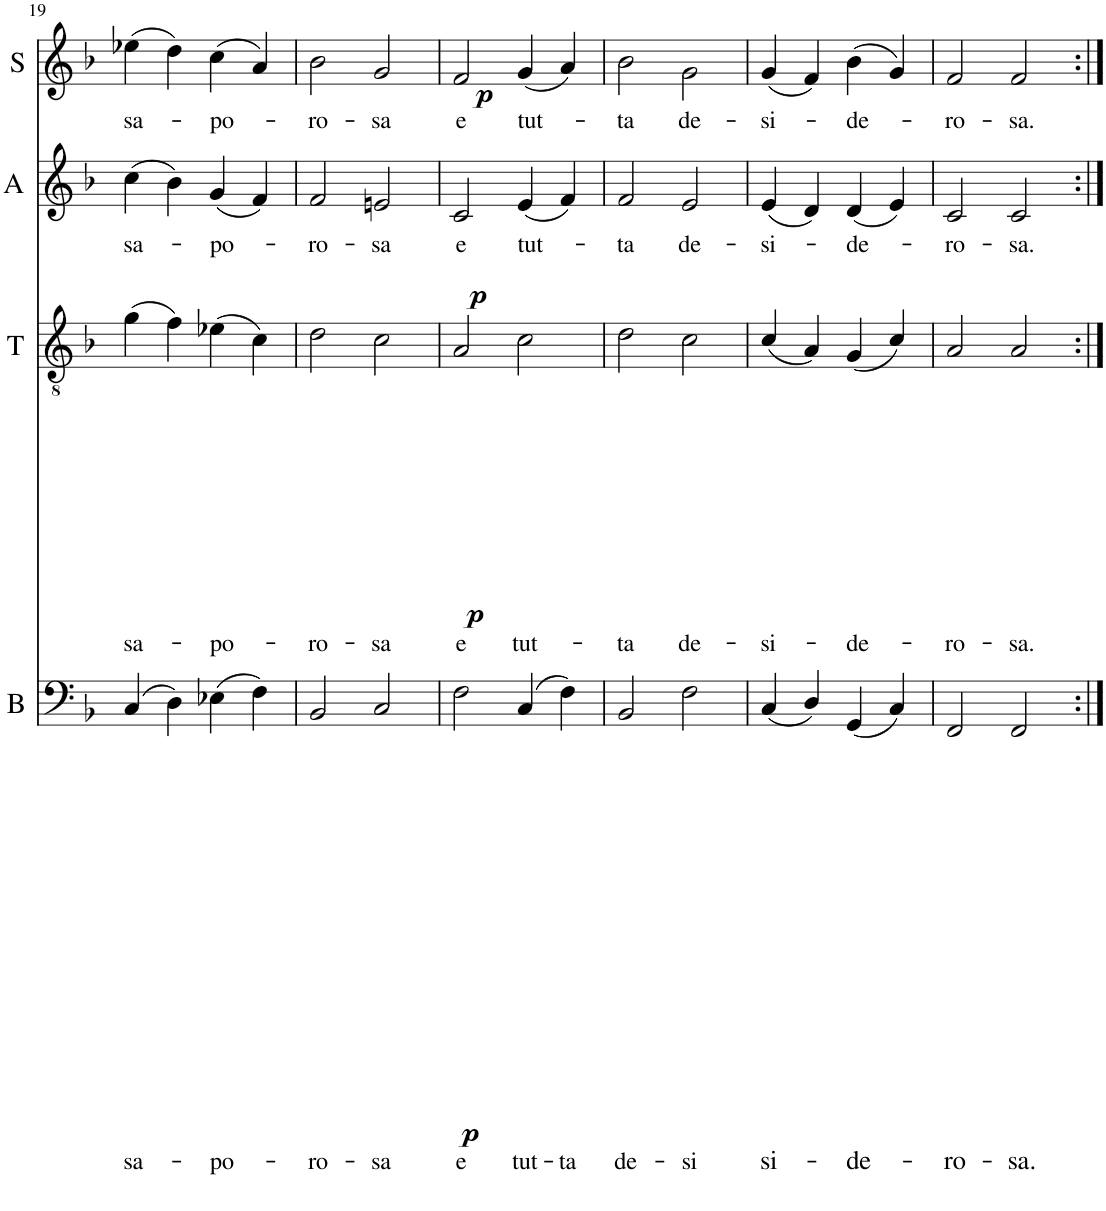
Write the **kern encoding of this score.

**kern	**text	**dynam	**kern	**text	**dynam	**kern	**text	**dynam	**kern	**text	**dynam
*part4	*part4	*part4	*part3	*part3	*part3	*part2	*part2	*part2	*part1	*part1	*part1
*staff4	*staff4	*staff4	*staff3	*staff3	*staff3	*staff2	*staff2	*staff2	*staff1	*staff1	*staff1
*I"B	*	*	*I"T	*	*	*I"A	*	*	*I"S	*	*
*I'B	*	*	*I'T	*	*	*I'A	*	*	*I'S	*	*
!!LO:PB:g=z
*clefF4	*	*	*clefGv2	*	*	*clefG2	*	*	*clefG2	*	*
*k[b-]	*	*	*k[b-]	*	*	*k[b-]	*	*	*k[b-]	*	*
*M4/4	*	*	*M4/4	*	*	*M4/4	*	*	*M4/4	*	*
*met(c|)	*	*	*met(c|)	*	*	*met(c|)	*	*	*met(c|)	*	*
=19	=19	=19	=19	=19	=19	=19	=19	=19	=19	=19	=19
!	!LO:LY:b	!	!	!LO:LY:b	!	!	!LO:LY:b	!	!	!LO:LY:b	!
(4C/	sa-	.	(4g\	sa-	.	(4cc\	sa-	.	(4ee-X\	sa-	.
4D\)	.	.	4f\)	.	.	4b-\)	.	.	4dd\)	.	.
!	!LO:LY:b	!	!	!LO:LY:b	!	!	!LO:LY:b	!	!	!LO:LY:b	!
(4E-X\	-po-	.	(4e-X\	-po-	.	(4g/	-po-	.	(4cc\	-po-	.
4F\)	.	.	4c\)	.	.	4f/)	.	.	4a/)	.	.
=20	=20	=20	=20	=20	=20	=20	=20	=20	=20	=20	=20
!	!LO:LY:b	!	!	!LO:LY:b	!	!	!LO:LY:b	!	!	!LO:LY:b	!
2BB-/	-ro-	.	2d\	-ro-	.	2f/	-ro-	.	2b-\	-ro-	.
!	!LO:LY:b	!	!	!LO:LY:b	!	!	!LO:LY:b	!	!	!LO:LY:b	!
2C/	-sa	.	2c\	-sa	.	2en/	-sa	.	2g/	-sa	.
=21	=21	=21	=21	=21	=21	=21	=21	=21	=21	=21	=21
!	!LO:LY:b	!LO:DY:b	!	!LO:LY:b	!LO:DY:b	!	!LO:LY:b	!LO:DY:b	!	!LO:LY:b	!LO:DY:b
2F\	e	p	2A/	e	p	2c/	e	p	2f/	e	p
!	!LO:LY:b	!	!	!LO:LY:b	!	!	!LO:LY:b	!	!	!LO:LY:b	!
(4C/	tut-	.	2c\	tut-	.	(4e/	tut-	.	(4g/	tut-	.
!	!LO:LY:b	!	!	!	!	!	!	!	!	!	!
4F\)	-ta	.	.	.	.	4f/)	.	.	4a/)	.	.
=22	=22	=22	=22	=22	=22	=22	=22	=22	=22	=22	=22
!	!LO:LY:b	!	!	!LO:LY:b	!	!	!LO:LY:b	!	!	!LO:LY:b	!
2BB-/	de-	.	2d\	-ta	.	2f/	-ta	.	2b-\	-ta	.
!	!LO:LY:b	!	!	!LO:LY:b	!	!	!LO:LY:b	!	!	!LO:LY:b	!
2F\	-si	.	2c\	de-	.	2e/	de-	.	2g\	de-	.
=23	=23	=23	=23	=23	=23	=23	=23	=23	=23	=23	=23
!	!LO:LY:b	!	!	!LO:LY:b	!	!	!LO:LY:b	!	!	!LO:LY:b	!
(4C/	-si-	.	(4c/	-si-	.	(4e/	-si-	.	(4g/	-si-	.
4D/)	.	.	4A/)	.	.	4d/)	.	.	4f/)	.	.
!	!LO:LY:b	!	!	!LO:LY:b	!	!	!LO:LY:b	!	!	!LO:LY:b	!
(4GG/	-de-	.	(4G/	-de-	.	(4d/	-de-	.	(4b-\	-de-	.
4C/)	.	.	4c/)	.	.	4e/)	.	.	4g/)	.	.
=24	=24	=24	=24	=24	=24	=24	=24	=24	=24	=24	=24
!	!LO:LY:b	!	!	!LO:LY:b	!	!	!LO:LY:b	!	!	!LO:LY:b	!
2FF/	-ro-	.	2A/	-ro-	.	2c/	-ro-	.	2f/	-ro-	.
!	!LO:LY:b	!	!	!LO:LY:b	!	!	!LO:LY:b	!	!	!LO:LY:b	!
2FF/	-sa.	.	2A/	-sa.	.	2c/	-sa.	.	2f/	-sa.	.
=:|!	=:|!	=:|!	=:|!	=:|!	=:|!	=:|!	=:|!	=:|!	=:|!	=:|!	=:|!
*-	*-	*-	*-	*-	*-	*-	*-	*-	*-	*-	*-
